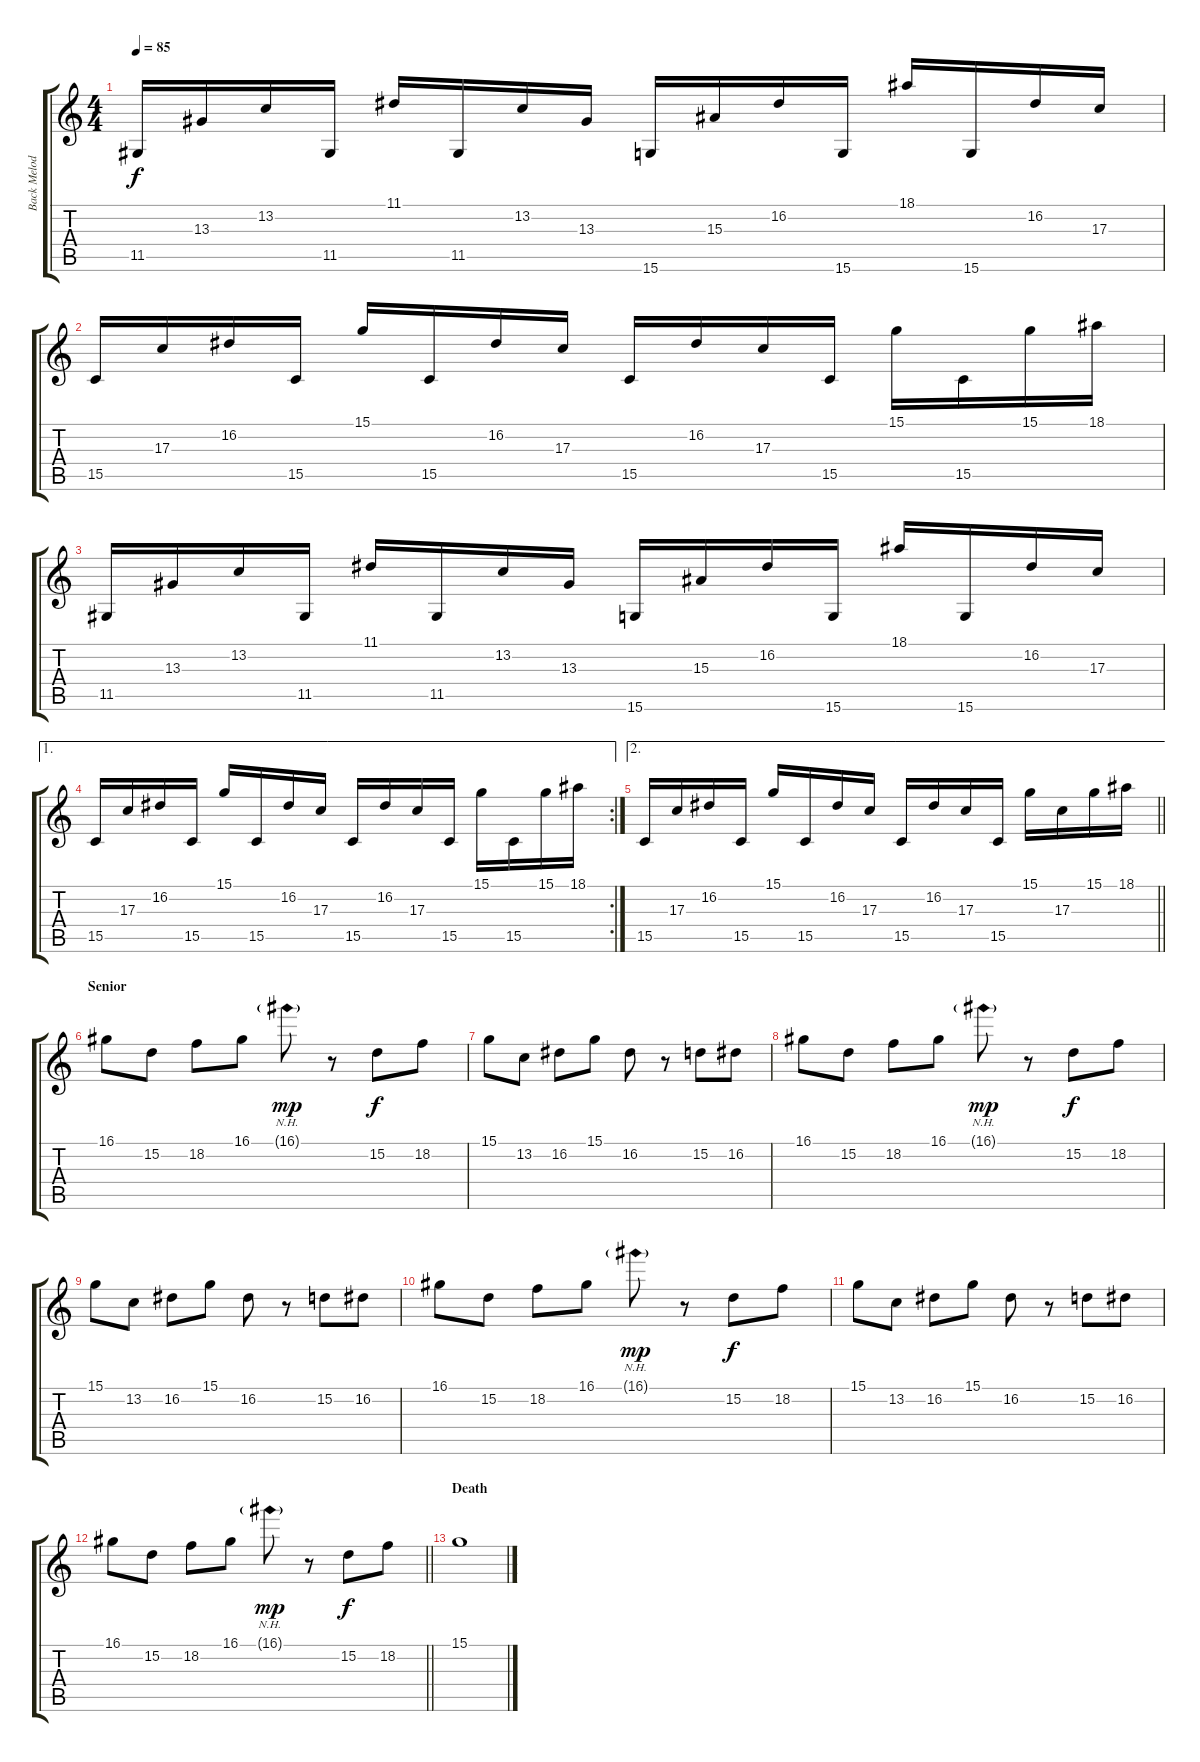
\track ("Back Melody 2" "Back Melod") {instrument clavinet}
\staff {score tabs}
\tuning (E4 B3 G3 D3 A2 E2) {hide}
\ts (4 4)
\tempo 85
\clef g2
\ks c
11.5.16{dy f} 13.3.16 13.2.16 11.5.16 11.1.16 11.5.16 13.2.16 13.3.16 15.6.16 15.3.16 16.2.16 15.6.16 18.1.16 15.6.16 16.2.16 17.3.16 |
15.5.16 17.3.16 16.2.16 15.5.16 15.1.16 15.5.16 16.2.16 17.3.16 15.5.16 16.2.16 17.3.16 15.5.16 15.1.16 15.5.16 15.1.16 18.1.16 |
11.5.16 13.3.16 13.2.16 11.5.16 11.1.16 11.5.16 13.2.16 13.3.16 15.6.16 15.3.16 16.2.16 15.6.16 18.1.16 15.6.16 16.2.16 17.3.16 |
\ae 1
\rc 2
15.5.16 17.3.16 16.2.16 15.5.16 15.1.16 15.5.16 16.2.16 17.3.16 15.5.16 16.2.16 17.3.16 15.5.16 15.1.16 15.5.16 15.1.16 18.1.16 |
\ae 2
\barLineRight lightlight
15.5.16 17.3.16 16.2.16 15.5.16 15.1.16 15.5.16 16.2.16 17.3.16 15.5.16 16.2.16 17.3.16 15.5.16 15.1.16 17.3.16 15.1.16 18.1.16 |
\section ("" "Senior")
16.1.8{volume 9} 15.2.8 18.2.8 16.1.8 16.1{nh g}.8{dy mp} r.8 15.2.8{dy f} 18.2.8 |
15.1.8 13.2.8 16.2.8 15.1.8 16.2.8 r.8 15.2.8 16.2.8 |
16.1.8 15.2.8 18.2.8 16.1.8 16.1{nh g}.8{dy mp} r.8 15.2.8{dy f} 18.2.8 |
15.1.8 13.2.8 16.2.8 15.1.8 16.2.8 r.8 15.2.8 16.2.8 |
16.1.8 15.2.8 18.2.8 16.1.8 16.1{nh g}.8{dy mp} r.8 15.2.8{dy f} 18.2.8 |
15.1.8 13.2.8 16.2.8 15.1.8 16.2.8 r.8 15.2.8 16.2.8 |
\barLineRight lightlight
16.1.8 15.2.8 18.2.8 16.1.8 16.1{nh g}.8{dy mp} r.8 15.2.8{dy f} 18.2.8 |
\section ("" "Death")
15.1.1
